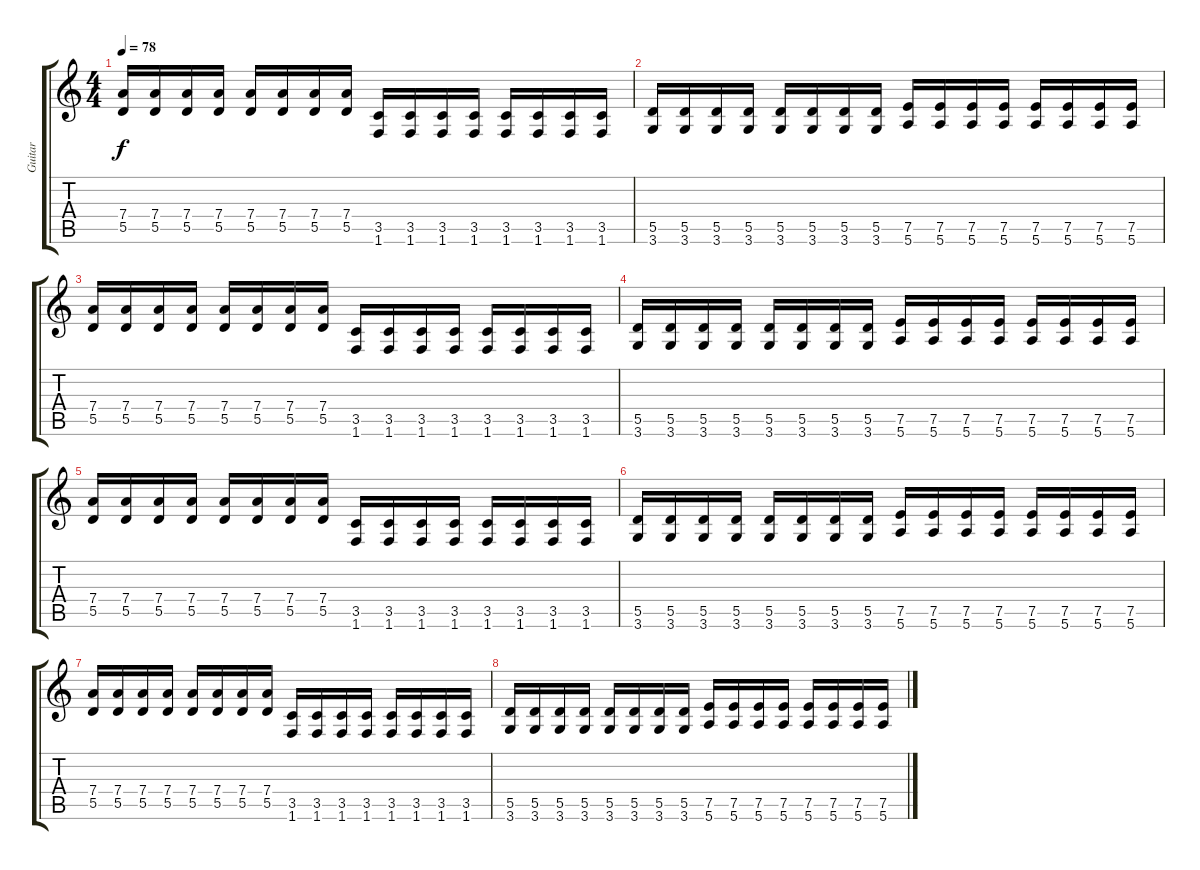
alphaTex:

\track ("Guitar" "Guitar") {instrument overdrivenguitar}
\staff {score tabs}
\tuning (E4 B3 G3 D3 A2 E2) {hide}
\ts (4 4)
\tempo 78
\clef g2
\ks c
(7.4 5.5).16{dy f} (7.4 5.5).16 (7.4 5.5).16 (7.4 5.5).16 (7.4 5.5).16 (7.4 5.5).16 (7.4 5.5).16 (7.4 5.5).16 (3.5 1.6).16 (3.5 1.6).16 (3.5 1.6).16 (3.5 1.6).16 (3.5 1.6).16 (3.5 1.6).16 (3.5 1.6).16 (3.5 1.6).16 |
(5.5 3.6).16 (5.5 3.6).16 (5.5 3.6).16 (5.5 3.6).16 (5.5 3.6).16 (5.5 3.6).16 (5.5 3.6).16 (5.5 3.6).16 (7.5 5.6).16 (7.5 5.6).16 (7.5 5.6).16 (7.5 5.6).16 (7.5 5.6).16 (7.5 5.6).16 (7.5 5.6).16 (7.5 5.6).16 |
(7.4 5.5).16 (7.4 5.5).16 (7.4 5.5).16 (7.4 5.5).16 (7.4 5.5).16 (7.4 5.5).16 (7.4 5.5).16 (7.4 5.5).16 (3.5 1.6).16 (3.5 1.6).16 (3.5 1.6).16 (3.5 1.6).16 (3.5 1.6).16 (3.5 1.6).16 (3.5 1.6).16 (3.5 1.6).16 |
(5.5 3.6).16 (5.5 3.6).16 (5.5 3.6).16 (5.5 3.6).16 (5.5 3.6).16 (5.5 3.6).16 (5.5 3.6).16 (5.5 3.6).16 (7.5 5.6).16 (7.5 5.6).16 (7.5 5.6).16 (7.5 5.6).16 (7.5 5.6).16 (7.5 5.6).16 (7.5 5.6).16 (7.5 5.6).16 |
(7.4 5.5).16 (7.4 5.5).16 (7.4 5.5).16 (7.4 5.5).16 (7.4 5.5).16 (7.4 5.5).16 (7.4 5.5).16 (7.4 5.5).16 (3.5 1.6).16 (3.5 1.6).16 (3.5 1.6).16 (3.5 1.6).16 (3.5 1.6).16 (3.5 1.6).16 (3.5 1.6).16 (3.5 1.6).16 |
(5.5 3.6).16 (5.5 3.6).16 (5.5 3.6).16 (5.5 3.6).16 (5.5 3.6).16 (5.5 3.6).16 (5.5 3.6).16 (5.5 3.6).16 (7.5 5.6).16 (7.5 5.6).16 (7.5 5.6).16 (7.5 5.6).16 (7.5 5.6).16 (7.5 5.6).16 (7.5 5.6).16 (7.5 5.6).16 |
(7.4 5.5).16 (7.4 5.5).16 (7.4 5.5).16 (7.4 5.5).16 (7.4 5.5).16 (7.4 5.5).16 (7.4 5.5).16 (7.4 5.5).16 (3.5 1.6).16 (3.5 1.6).16 (3.5 1.6).16 (3.5 1.6).16 (3.5 1.6).16 (3.5 1.6).16 (3.5 1.6).16 (3.5 1.6).16 |
(5.5 3.6).16 (5.5 3.6).16 (5.5 3.6).16 (5.5 3.6).16 (5.5 3.6).16 (5.5 3.6).16 (5.5 3.6).16 (5.5 3.6).16 (7.5 5.6).16 (7.5 5.6).16 (7.5 5.6).16 (7.5 5.6).16 (7.5 5.6).16 (7.5 5.6).16 (7.5 5.6).16 (7.5 5.6).16
